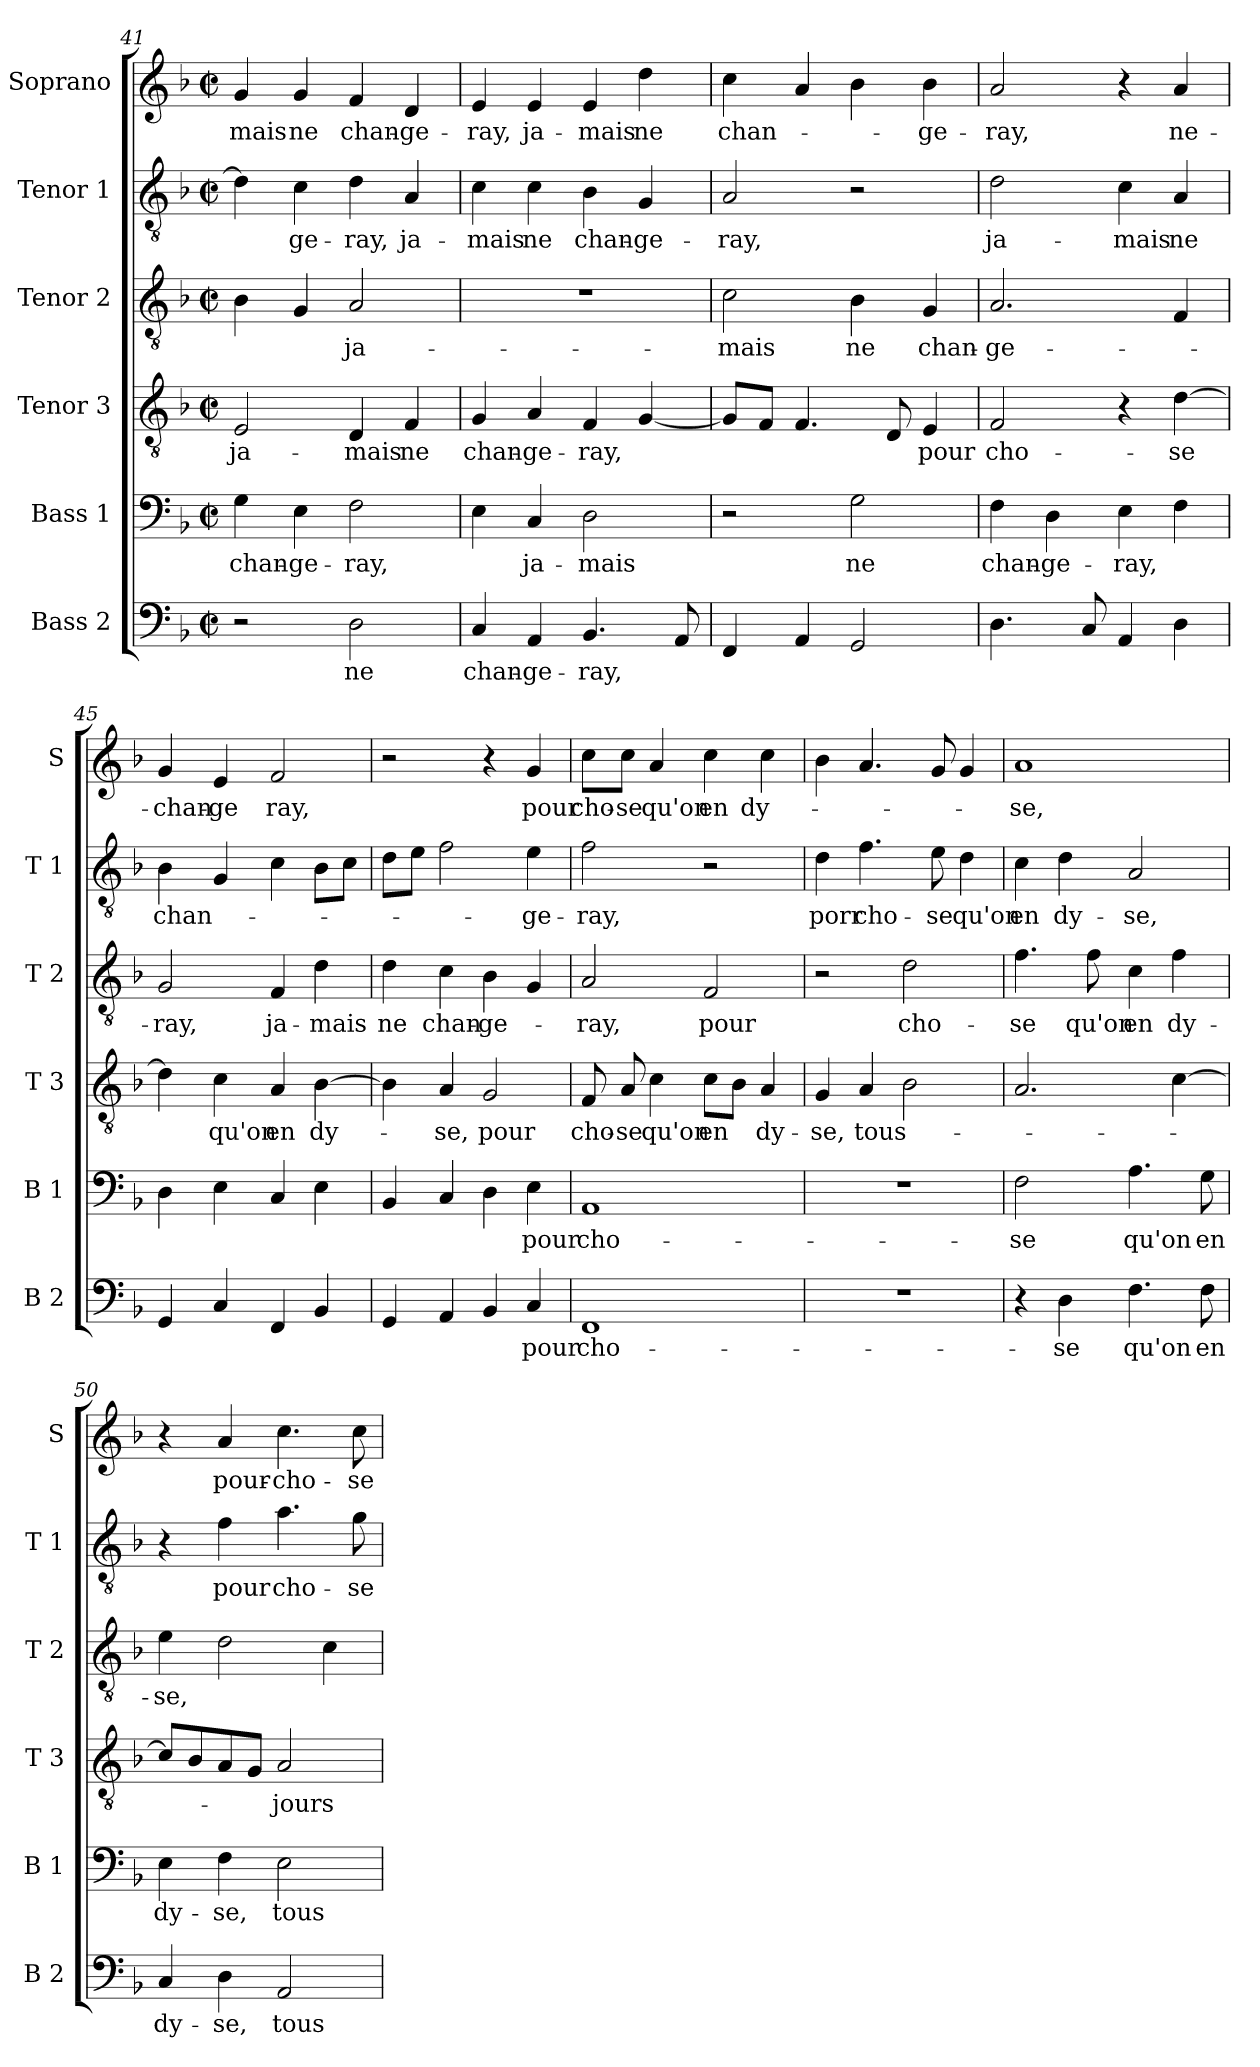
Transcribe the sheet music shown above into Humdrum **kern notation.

**kern	**text	**kern	**text	**kern	**text	**kern	**text	**kern	**text	**kern	**text
*part6	*part6	*part5	*part5	*part4	*part4	*part3	*part3	*part2	*part2	*part1	*part1
*staff6	*staff6	*staff5	*staff5	*staff4	*staff4	*staff3	*staff3	*staff2	*staff2	*staff1	*staff1
*I"Bass 2	*	*I"Bass 1	*	*I"Tenor 3	*	*I"Tenor 2	*	*I"Tenor 1	*	*I"Soprano	*
*I'B 2	*	*I'B 1	*	*I'T 3	*	*I'T 2	*	*I'T 1	*	*I'S	*
*clefF4	*	*clefF4	*	*clefGv2	*	*clefGv2	*	*clefGv2	*	*clefG2	*
*k[b-]	*	*k[b-]	*	*k[b-]	*	*k[b-]	*	*k[b-]	*	*k[b-]	*
*F:	*	*F:	*	*F:	*	*F:	*	*F:	*	*F:	*
*M2/2	*	*M2/2	*	*M2/2	*	*M2/2	*	*M2/2	*	*M2/2	*
*met(c|)	*	*met(c|)	*	*met(c|)	*	*met(c|)	*	*met(c|)	*	*met(c|)	*
=41	=41	=41	=41	=41	=41	=41	=41	=41	=41	=41	=41
2r	.	4G\	chan-	2E/	ja-	4B-\	.	4d\]	.	4g/	-mais
.	.	4E\	-ge-	.	.	4G/	.	4c\	-ge-	4g/	ne
2D\	ne	2F\	-ray,	4D/	-mais	2A/	ja-	4d\	-ray,	4f/	chan-
.	.	.	.	4F/	ne	.	.	4A/	ja-	4d/	-ge-
=42	=42	=42	=42	=42	=42	=42	=42	=42	=42	=42	=42
4C/	chan-	4E\	.	4G/	chan-	1r	.	4c\	-mais	4e/	-ray,
4AA/	-ge-	4C/	ja-	4A/	-ge-	.	.	4c\	ne	4e/	ja-
4.BB-/	-ray,	2D\	-mais	4F/	-ray,	.	.	4B-\	chan-	4e/	-mais
.	.	.	.	[4G/	.	.	.	4G/	-ge-	4dd\	ne
8AA/	.	.	.	.	.	.	.	.	.	.	.
!!LO:PB:g=z
=43	=43	=43	=43	=43	=43	=43	=43	=43	=43	=43	=43
4FF/	.	2r	.	8G/L]	.	2c\	-mais	2A/	-ray,	4cc\	chan-
.	.	.	.	8F/J	.	.	.	.	.	.	.
4AA/	.	.	.	4.F/	.	.	.	.	.	4a/	.
2GG/	.	2G\	ne	.	.	4B-\	ne	2r	.	4b-\	.
.	.	.	.	8D/	.	.	.	.	.	.	.
.	.	.	.	4E/	pour	4G/	chan-	.	.	4b-\	-ge-
=44	=44	=44	=44	=44	=44	=44	=44	=44	=44	=44	=44
4.D\	.	4F\	chan-	2F/	cho-	2.A/	-ge-	2d\	ja-	2a/	-ray,
.	.	4D\	-ge-	.	.	.	.	.	.	.	.
8C/	.	.	.	.	.	.	.	.	.	.	.
4AA/	.	4E\	-ray,	4r	.	.	.	4c\	-mais	4r	.
4D\	.	4F\	.	[4d\	-se	4F/	.	4A/	ne	4a/	ne-
=45	=45	=45	=45	=45	=45	=45	=45	=45	=45	=45	=45
4GG/	.	4D\	.	4d\]	.	2G/	-ray,	4B-\	chan-	4g/	-chan-
4C/	.	4E\	.	4c\	qu'on	.	.	4G/	.	4e/	-ge
4FF/	.	4C/	.	4A/	en	4F/	ja-	4c\	.	2f/	ray,
4BB-/	.	4E\	.	[4B-\	dy-	4d\	-mais	8B-\L	.	.	.
.	.	.	.	.	.	.	.	8c\J	.	.	.
=46	=46	=46	=46	=46	=46	=46	=46	=46	=46	=46	=46
4GG/	.	4BB-/	.	4B-\]	.	4d\	ne	8d\L	.	2r	.
.	.	.	.	.	.	.	.	8e\J	.	.	.
4AA/	.	4C/	.	4A/	-se,	4c\	chan-	2f\	.	.	.
4BB-/	.	4D\	.	2G/	pour	4B-\	-ge-	.	.	4r	.
4C/	pour	4E\	pour	.	.	4G/	.	4e\	-ge-	4g/	pour
=47	=47	=47	=47	=47	=47	=47	=47	=47	=47	=47	=47
1FF	cho-	1AA	cho-	8F/	cho-	2A/	-ray,	2f\	-ray,	8cc\L	cho-
.	.	.	.	8A/	-se	.	.	.	.	8cc\J	-se
.	.	.	.	4c\	qu'on	.	.	.	.	4a/	qu'on
.	.	.	.	8c\L	en	2F/	pour	2r	.	4cc\	en
.	.	.	.	8B-\J	.	.	.	.	.	.	.
.	.	.	.	4A/	dy-	.	.	.	.	4cc\	dy-
=48	=48	=48	=48	=48	=48	=48	=48	=48	=48	=48	=48
1r	.	1r	.	4G/	-se,	2r	.	4d\	porr	4b-\	.
.	.	.	.	4A/	tous-	.	.	4.f\	cho-	4.a/	.
.	.	.	.	2B-\	.	2d\	cho-	.	.	.	.
.	.	.	.	.	.	.	.	8e\	-se	8g/	.
.	.	.	.	.	.	.	.	4d\	qu'on	4g/	.
!!LO:LB:g=z
=49	=49	=49	=49	=49	=49	=49	=49	=49	=49	=49	=49
4r	.	2F\	-se	2.A/	.	4.f\	-se	4c\	en	1a	-se,
4D\	-se	.	.	.	.	.	.	4d\	dy-	.	.
.	.	.	.	.	.	8f\	qu'on	.	.	.	.
4.F\	qu'on	4.A\	qu'on	.	.	4c\	en	2A/	-se,	.	.
.	.	.	.	[4c\	.	4f\	dy-	.	.	.	.
8F\	en	8G\	en	.	.	.	.	.	.	.	.
=50	=50	=50	=50	=50	=50	=50	=50	=50	=50	=50	=50
4C/	dy-	4E\	dy-	8c/L]	.	4e\	-se,	4r	.	4r	.
.	.	.	.	8B-/	.	.	.	.	.	.	.
4D\	-se,	4F\	-se,	8A/	.	2d\	.	4f\	pour	4a/	pour-
.	.	.	.	8G/J	.	.	.	.	.	.	.
2AA/	tous-	2E\	tous-	2A/	-jours	.	.	4.a\	cho-	4.cc\	-cho-
.	.	.	.	.	.	4c\	.	.	.	.	.
.	.	.	.	.	.	.	.	8g\	-se	8cc\	-se
=	=	=	=	=	=	=	=	=	=	=	=
*-	*-	*-	*-	*-	*-	*-	*-	*-	*-	*-	*-
